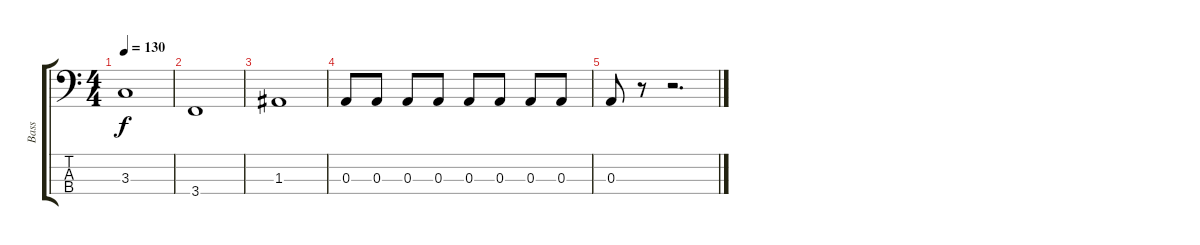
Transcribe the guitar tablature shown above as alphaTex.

\track ("Bass" "Bass") {instrument electricbassfinger}
\staff {score tabs}
\tuning (G2 D2 A1 D1) {hide}
\ts (4 4)
\tempo 130
\clef f4
\ks c
3.3.1{dy f} |
3.4.1 |
1.3.1 |
0.3.8 0.3.8 0.3.8 0.3.8 0.3.8 0.3.8 0.3.8 0.3.8 |
0.3.8 r.8 r.2{d}
